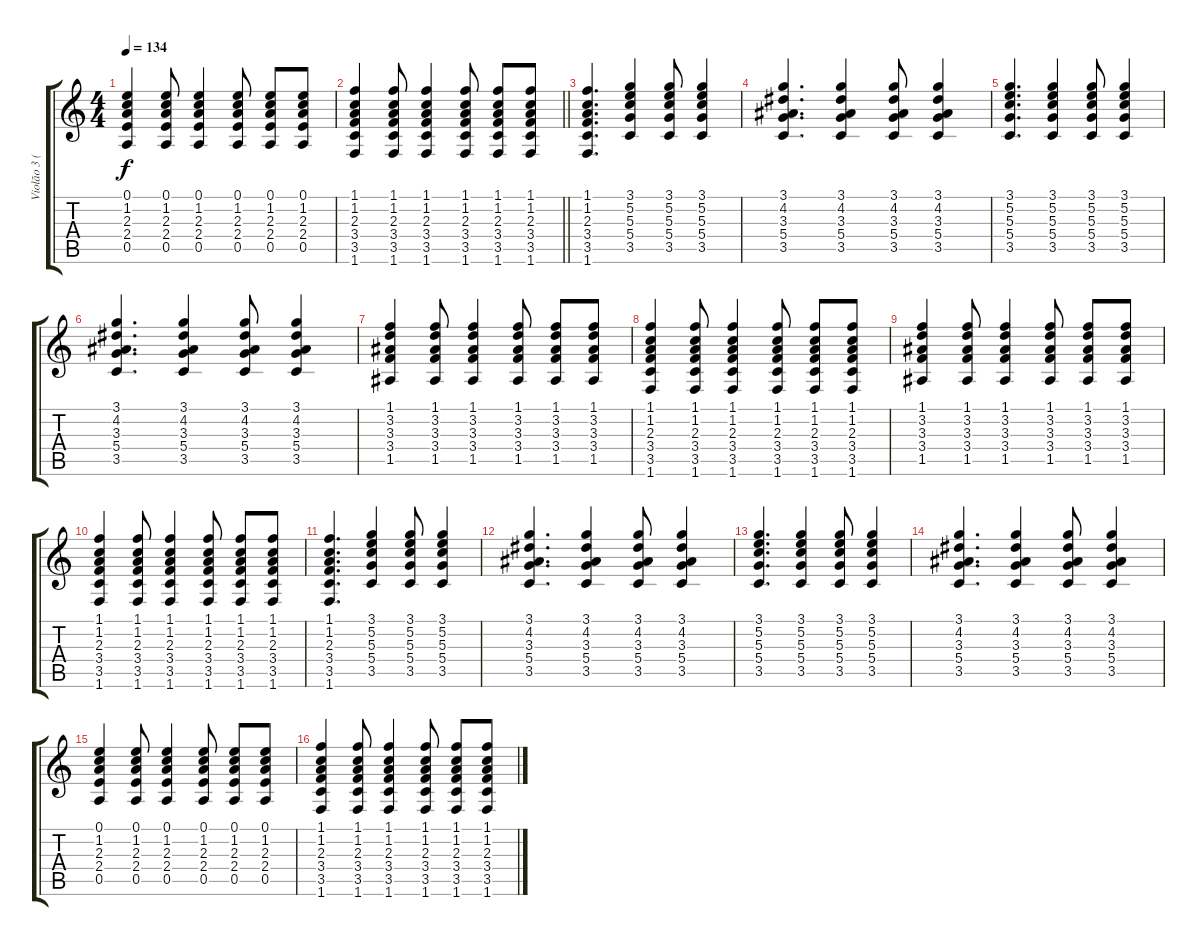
\track ("Violão 3 (Marcelo Sussekid)" "Violão 3 (") {instrument acousticguitarnylon}
\staff {score tabs}
\tuning (E4 B3 G3 D3 A2 E2) {hide}
\ts (4 4)
\tempo 134
\clef g2
\ks c
(0.1 1.2 2.3 2.4 0.5).4{dy f} (0.1 1.2 2.3 2.4 0.5).8 (0.1 1.2 2.3 2.4 0.5).4 (0.1 1.2 2.3 2.4 0.5).8 (0.1 1.2 2.3 2.4 0.5).8 (0.1 1.2 2.3 2.4 0.5).8 |
\barLineRight lightlight
(1.1 1.2 2.3 3.4 3.5 1.6).4 (1.1 1.2 2.3 3.4 3.5 1.6).8 (1.1 1.2 2.3 3.4 3.5 1.6).4 (1.1 1.2 2.3 3.4 3.5 1.6).8 (1.1 1.2 2.3 3.4 3.5 1.6).8 (1.1 1.2 2.3 3.4 3.5 1.6).8 |
(1.1 1.2 2.3 3.4 3.5 1.6).4{d} (3.1 5.2 5.3 5.4 3.5).4 (3.1 5.2 5.3 5.4 3.5).8 (3.1 5.2 5.3 5.4 3.5).4 |
(3.1 4.2 3.3 5.4 3.5).4{d} (3.1 4.2 3.3 5.4 3.5).4 (3.1 4.2 3.3 5.4 3.5).8 (3.1 4.2 3.3 5.4 3.5).4 |
(3.1 5.2 5.3 5.4 3.5).4{d} (3.1 5.2 5.3 5.4 3.5).4 (3.1 5.2 5.3 5.4 3.5).8 (3.1 5.2 5.3 5.4 3.5).4 |
(3.1 4.2 3.3 5.4 3.5).4{d} (3.1 4.2 3.3 5.4 3.5).4 (3.1 4.2 3.3 5.4 3.5).8 (3.1 4.2 3.3 5.4 3.5).4 |
(1.1 3.2 3.3 3.4 1.5).4 (1.1 3.2 3.3 3.4 1.5).8 (1.1 3.2 3.3 3.4 1.5).4 (1.1 3.2 3.3 3.4 1.5).8 (1.1 3.2 3.3 3.4 1.5).8 (1.1 3.2 3.3 3.4 1.5).8 |
(1.1 1.2 2.3 3.4 3.5 1.6).4 (1.1 1.2 2.3 3.4 3.5 1.6).8 (1.1 1.2 2.3 3.4 3.5 1.6).4 (1.1 1.2 2.3 3.4 3.5 1.6).8 (1.1 1.2 2.3 3.4 3.5 1.6).8 (1.1 1.2 2.3 3.4 3.5 1.6).8 |
(1.1 3.2 3.3 3.4 1.5).4 (1.1 3.2 3.3 3.4 1.5).8 (1.1 3.2 3.3 3.4 1.5).4 (1.1 3.2 3.3 3.4 1.5).8 (1.1 3.2 3.3 3.4 1.5).8 (1.1 3.2 3.3 3.4 1.5).8 |
(1.1 1.2 2.3 3.4 3.5 1.6).4 (1.1 1.2 2.3 3.4 3.5 1.6).8 (1.1 1.2 2.3 3.4 3.5 1.6).4 (1.1 1.2 2.3 3.4 3.5 1.6).8 (1.1 1.2 2.3 3.4 3.5 1.6).8 (1.1 1.2 2.3 3.4 3.5 1.6).8 |
(1.1 1.2 2.3 3.4 3.5 1.6).4{d} (3.1 5.2 5.3 5.4 3.5).4 (3.1 5.2 5.3 5.4 3.5).8 (3.1 5.2 5.3 5.4 3.5).4 |
(3.1 4.2 3.3 5.4 3.5).4{d} (3.1 4.2 3.3 5.4 3.5).4 (3.1 4.2 3.3 5.4 3.5).8 (3.1 4.2 3.3 5.4 3.5).4 |
(3.1 5.2 5.3 5.4 3.5).4{d} (3.1 5.2 5.3 5.4 3.5).4 (3.1 5.2 5.3 5.4 3.5).8 (3.1 5.2 5.3 5.4 3.5).4 |
(3.1 4.2 3.3 5.4 3.5).4{d} (3.1 4.2 3.3 5.4 3.5).4 (3.1 4.2 3.3 5.4 3.5).8 (3.1 4.2 3.3 5.4 3.5).4 |
(0.1 1.2 2.3 2.4 0.5).4 (0.1 1.2 2.3 2.4 0.5).8 (0.1 1.2 2.3 2.4 0.5).4 (0.1 1.2 2.3 2.4 0.5).8 (0.1 1.2 2.3 2.4 0.5).8 (0.1 1.2 2.3 2.4 0.5).8 |
(1.1 1.2 2.3 3.4 3.5 1.6).4 (1.1 1.2 2.3 3.4 3.5 1.6).8 (1.1 1.2 2.3 3.4 3.5 1.6).4 (1.1 1.2 2.3 3.4 3.5 1.6).8 (1.1 1.2 2.3 3.4 3.5 1.6).8 (1.1 1.2 2.3 3.4 3.5 1.6).8
